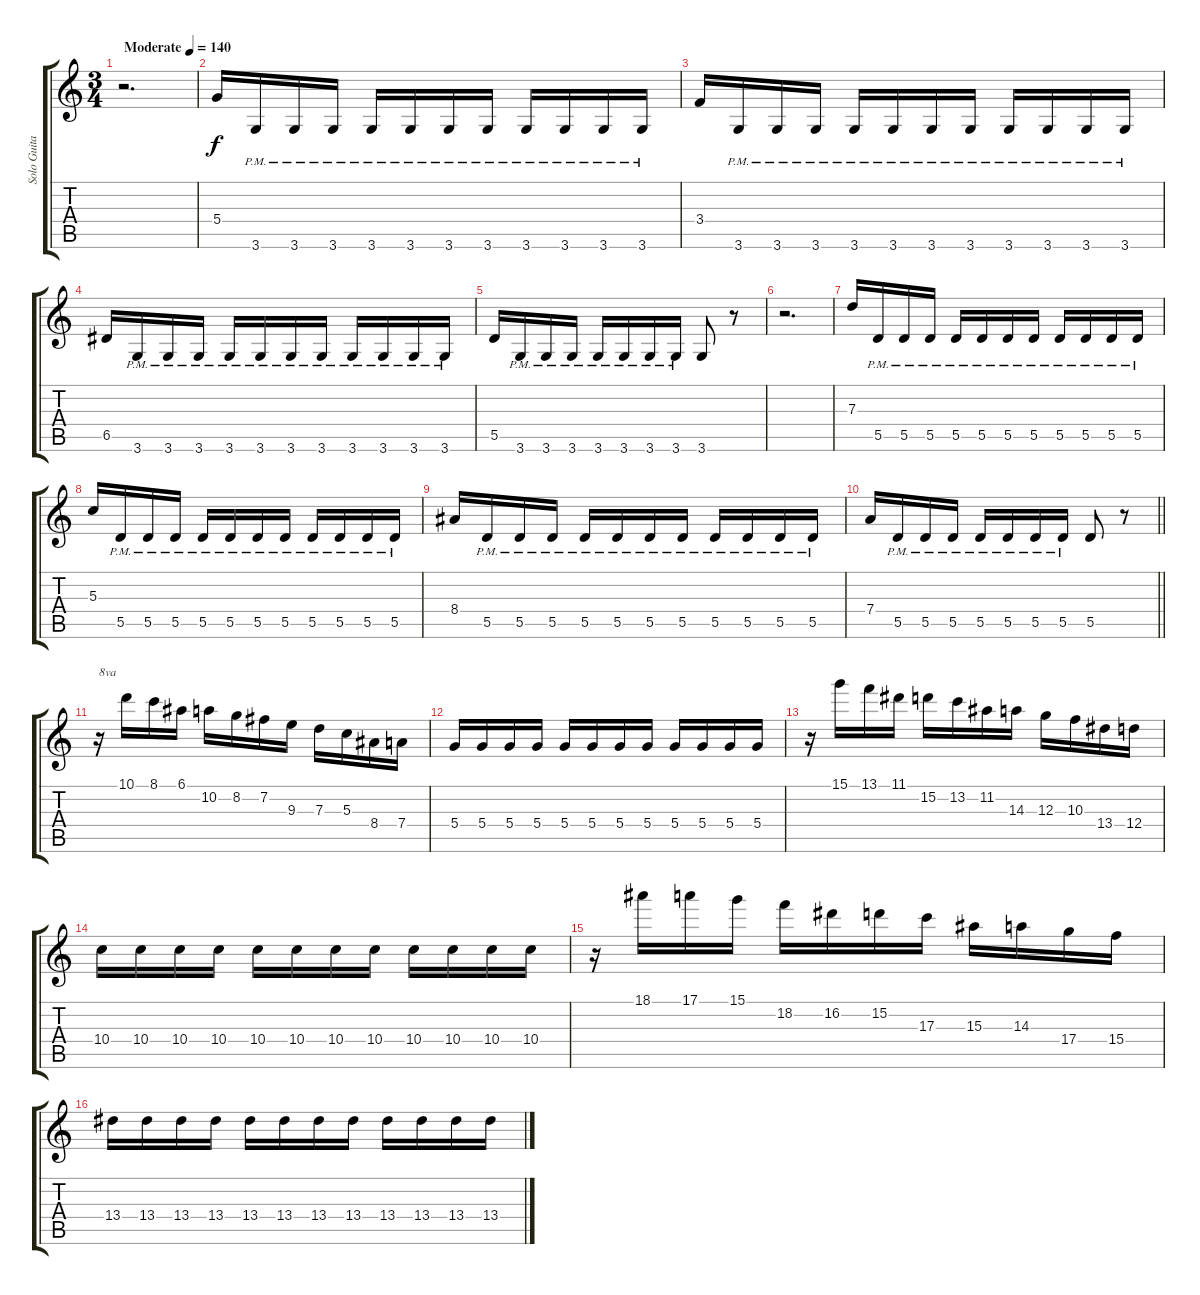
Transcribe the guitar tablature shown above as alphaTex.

\track ("Solo Guitar 1" "Solo Guita") {instrument overdrivenguitar}
\staff {score tabs}
\tuning (E4 B3 G3 D3 A2 E2) {hide}
\ts (3 4)
\tempo (140 "Moderate")
\clef g2
\ks c
r.2{d dy f instrument overdrivenguitar} |
5.4.16 3.6{pm}.16 3.6{pm}.16 3.6{pm}.16 3.6{pm}.16 3.6{pm}.16 3.6{pm}.16 3.6{pm}.16 3.6{pm}.16 3.6{pm}.16 3.6{pm}.16 3.6{pm}.16 |
3.4.16 3.6{pm}.16 3.6{pm}.16 3.6{pm}.16 3.6{pm}.16 3.6{pm}.16 3.6{pm}.16 3.6{pm}.16 3.6{pm}.16 3.6{pm}.16 3.6{pm}.16 3.6{pm}.16 |
6.5.16 3.6{pm}.16 3.6{pm}.16 3.6{pm}.16 3.6{pm}.16 3.6{pm}.16 3.6{pm}.16 3.6{pm}.16 3.6{pm}.16 3.6{pm}.16 3.6{pm}.16 3.6{pm}.16 |
5.5.16 3.6{pm}.16 3.6{pm}.16 3.6{pm}.16 3.6{pm}.16 3.6{pm}.16 3.6{pm}.16 3.6{pm}.16 3.6.8 r.8 |
r.2{d} |
7.3.16 5.5{pm}.16 5.5{pm}.16 5.5{pm}.16 5.5{pm}.16 5.5{pm}.16 5.5{pm}.16 5.5{pm}.16 5.5{pm}.16 5.5{pm}.16 5.5{pm}.16 5.5{pm}.16 |
5.3.16 5.5{pm}.16 5.5{pm}.16 5.5{pm}.16 5.5{pm}.16 5.5{pm}.16 5.5{pm}.16 5.5{pm}.16 5.5{pm}.16 5.5{pm}.16 5.5{pm}.16 5.5{pm}.16 |
8.4.16 5.5{pm}.16 5.5{pm}.16 5.5{pm}.16 5.5{pm}.16 5.5{pm}.16 5.5{pm}.16 5.5{pm}.16 5.5{pm}.16 5.5{pm}.16 5.5{pm}.16 5.5{pm}.16 |
\barLineRight lightlight
7.4.16 5.5{pm}.16 5.5{pm}.16 5.5{pm}.16 5.5{pm}.16 5.5{pm}.16 5.5{pm}.16 5.5{pm}.16 5.5.8 r.8 |
r.16{txt "8va"} 10.1.16 8.1.16 6.1.16 10.2.16 8.2.16 7.2.16 9.3.16 7.3.16 5.3.16 8.4.16 7.4.16 |
5.4.16 5.4.16 5.4.16 5.4.16 5.4.16 5.4.16 5.4.16 5.4.16 5.4.16 5.4.16 5.4.16 5.4.16 |
r.16 15.1.16 13.1.16 11.1.16 15.2.16 13.2.16 11.2.16 14.3.16 12.3.16 10.3.16 13.4.16 12.4.16 |
10.4.16 10.4.16 10.4.16 10.4.16 10.4.16 10.4.16 10.4.16 10.4.16 10.4.16 10.4.16 10.4.16 10.4.16 |
r.16 18.1.16 17.1.16 15.1.16 18.2.16 16.2.16 15.2.16 17.3.16 15.3.16 14.3.16 17.4.16 15.4.16 |
13.4.16 13.4.16 13.4.16 13.4.16 13.4.16 13.4.16 13.4.16 13.4.16 13.4.16 13.4.16 13.4.16 13.4.16
